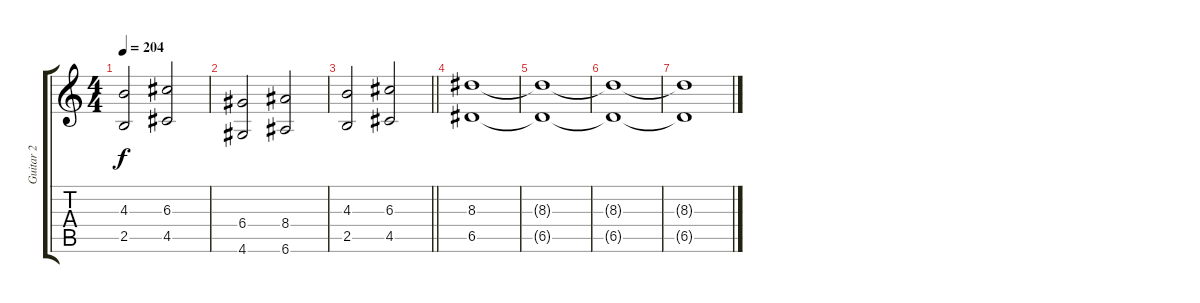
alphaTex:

\track ("Guitar 2" "Guitar 2") {instrument distortionguitar}
\staff {score tabs}
\tuning (E4 B3 G3 D3 A2 E2) {hide}
\ts (4 4)
\tempo 204
\clef g2
\ks c
(4.3 2.5).2{dy f} (6.3 4.5).2 |
(6.4 4.6).2 (8.4 6.6).2 |
\barLineRight lightlight
(4.3 2.5).2 (6.3 4.5).2 |
(8.3 6.5).1 |
(8.3{t} 6.5{t}).1 |
(8.3{t} 6.5{t}).1 |
(8.3{t} 6.5{t}).1
